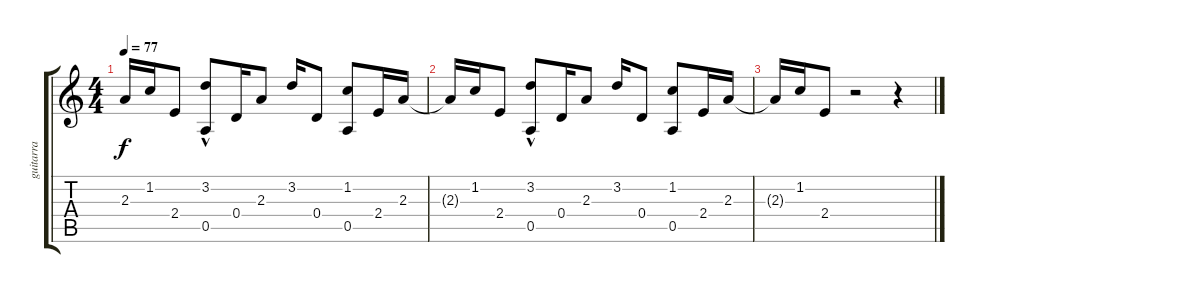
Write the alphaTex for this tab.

\track ("guitarra" "guitarra") {instrument acousticguitarnylon}
\staff {score tabs}
\tuning (E4 B3 G3 D3 A2 E2) {hide}
\ts (4 4)
\tempo 77
\clef g2
\ks c
2.3{t}.16{dy f} 1.2.16 2.4.8 (3.2{hac} 0.5).8 0.4.16 2.3.8 3.2.16 0.4.8 (1.2 0.5).8 2.4.16 2.3.16 |
2.3{t}.16 1.2.16 2.4.8 (3.2{hac} 0.5).8 0.4.16 2.3.8 3.2.16 0.4.8 (1.2 0.5).8 2.4.16 2.3.16 |
2.3{t}.16 1.2.16 2.4.8 r.2 r.4
